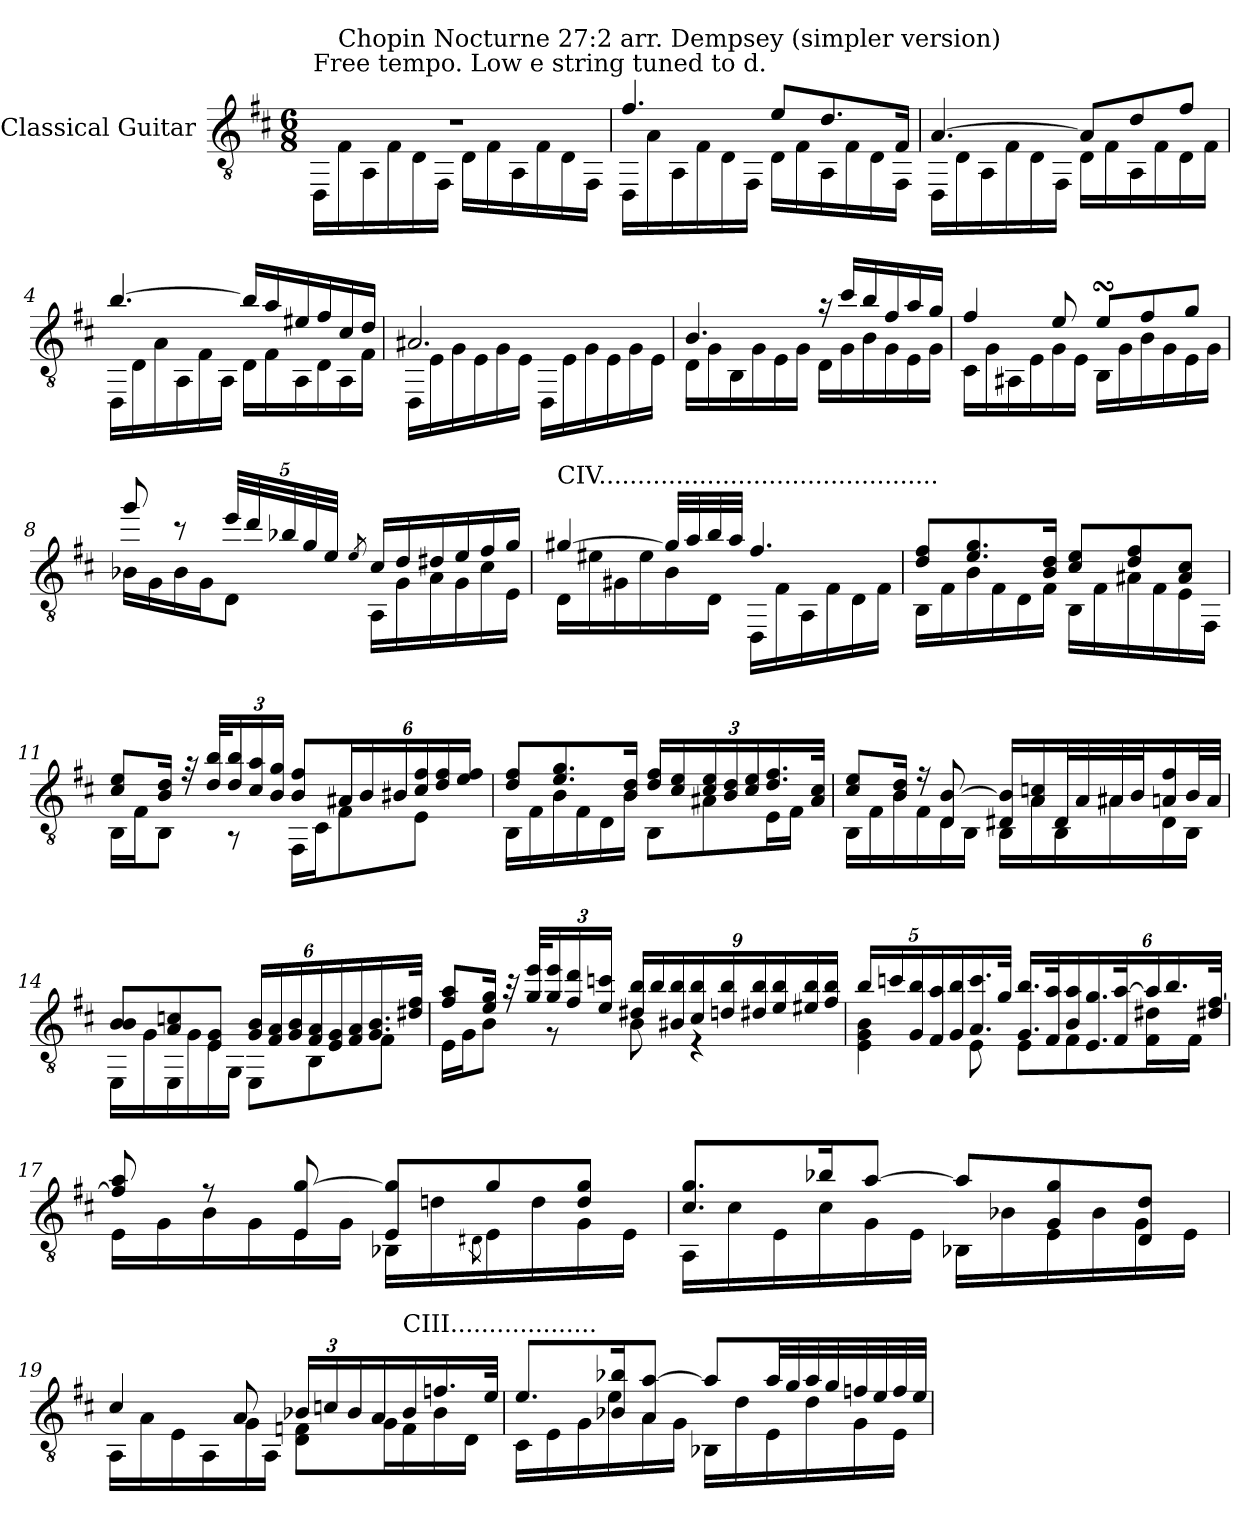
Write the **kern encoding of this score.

**kern
*part1
*staff1
*I"Classical Guitar
*I'Guit.
*clefGv2
*k[f#c#]
*M6/8
*MM40
=1
*^
!LO:TX:a:t=Free tempo. Low e string tuned to d.	!
2.r	16DD\LL
!	!LO:TX:a:t=Chopin Nocturne 27&colon;2 arr. Dempsey (simpler version)
.	16F#\
.	16AA\
.	16F#\
.	16D\
.	16FF#\JJ
.	16D\LL
.	16F#\
.	16AA\
.	16F#\
.	16D\
.	16FF#\JJ
=2	=2
4.f#/	16DD\LL
.	16A\
.	16AA\
.	16F#\
.	16D\
.	16FF#\JJ
8e/L	16D\LL
.	16F#\
8.d/	16AA\
.	16F#\
.	16D\
16F#/Jk	16FF#\JJ
=3	=3
[4.A/	16DD\LL
.	16D\
.	16AA\
.	16F#\
.	16D\
.	16FF#\JJ
8A/L]	16D\LL
.	16F#\
8d/	16AA\
.	16F#\
8f#/J	16D\
.	16F#\JJ
!!LO:LB:g=z	!!
=4	=4
[4.b/	16DD\LL
.	16D\
.	16A\
.	16AA\
.	16F#\
.	16AA\JJ
16b/LL]	16D\LL
16a/	16F#\
16e#X/	16AA\
16f#/	16D\
16c#/	16AA\
16d/JJ	16F#\JJ
=5	=5
2.A#X/	16DD\LL
.	16E\
.	16G\
.	16E\
.	16G\
.	16E\JJ
.	16DD\LL
.	16E\
.	16G\
.	16E\
.	16G\
.	16E\JJ
!!LO:LB:g=z	!!
=6	=6
4.B/	16D\LL
.	16G\
.	16BB\
.	16G\
.	16E\
.	16G\JJ
16r	16D\LL
16cc#/LL	16G\
16b/	16B\
16f#/	16G\
16a/	16E\
16g/JJ	16G\JJ
=7	=7
4f#/	16C#\LL
.	16G\
.	16AA#X\
.	16E\
8e/	16G\
.	16E\JJ
8esSSS/L	16BB\LL
.	16G\
8f#/	16B\
.	16G\
8g/J	16E\
.	16G\JJ
!!LO:LB:g=z	!!
=8	=8
8gg/	16B-X\LL
.	16G\
8r	16B-\
.	16G\J
*Xbrackettup	*
40ee/LLL	8D\J
40dd/	.
40b-X/	.
40g/	.
40e/JJJ	.
8qe/	.
16c#/LL	16AA\LL
16d/	16G\
16d#X/	16A\
16e/	16G\
16f#/	16c#\
16g/JJ	16E\JJ
=9	=9
!LO:TX:a:t=CIV............................................	!
[4g#X/	16D\LL
.	16e#X\
.	16G#X\
.	16e#\
32g#/LLL]	16B\
32a/	.
32b/	16D\JJ
32a/JJJ	.
4.f#/	16DD\LL
.	16F#\
.	16AA\
.	16F#\
.	16D\
.	16F#\JJ
!!LO:LB:g=z	!!
=10	=10
8d/ 8f#/L	16BB\LL
.	16F#\
8.e/ 8.g/	16B\
.	16F#\
.	16D\
16B/ 16d/Jk	16F#\JJ
8c#/ 8e/L	16BB\LL
.	16F#\
8d/ 8f#/	16A#X\
.	16F#\
8A#/ 8c#/J	16E\
.	16FF#\JJ
=11	=11
8c#/ 8e/L	16BB\LL
.	16F#\J
16B/ 16d/Jk	8BB\J
32r	.
32d/ 32b/KLL	.
24d/ 24b/	8r
24c#/ 24a/	.
24B/ 24g/JJ	.
8B/ 8f#/L	16FF#\LL
.	16C#\J
24A#X/L	8F#\
24B/	.
24B#X/	.
24c#/ 24f#/	8E\J
24d/ 24f#/	.
24e/ 24f#/JJ	.
!!LO:LB:g=z	!!
=12	=12
8d/ 8f#/L	16BB\LL
.	16F#\
8.e/ 8.g/	16B\
.	16F#\
.	16D\
16B/ 16d/Jk	16B\JJ
16d/ 16f#/LL	8BB\L
16c#/ 16e/	.
24c#/ 24e/	8A#X\
24B/ 24d/	.
24c#/ 24e/	.
16.d/ 16.f#/	16E\L
.	16F#\JJ
32A#/ 32c#/JJk	.
=13	=13
8c#/ 8e/L	16BB\LL
.	16F#\
16B/ 16d/Jk	16B\
16r	16F#\
8D/ [8B/	16D\
.	16BB\JJ
16D#X/ 16B/]LL	16BB\LL
16A/ 16cn/	16A\
32D#/L	16BB\
32A/	.
32A#X/	16A#\
32B/J	.
16An/ 16f#/	16D#\
32B/L	16BB\JJ
32A/JJJ	.
!!LO:LB:g=z	!!
=14	=14
8B/ 8B/L	16EE\LL
.	16G\
8A/ 8cn/	16EE\
.	16G\
8E/ 8G/J	16E\
.	16GG\JJ
24G/ 24B/LL	8EE\L
24F#/ 24A/	.
24G/ 24B/	.
24F#/ 24A/	8BB\
24E/ 24G/	.
24F#/ 24A/	.
16.G/ 16.B/	8F#\J
32d#X/ 32f#/JJk	.
!!LO:LB:g=z	!!
=15	=15
8f#/ 8a/L	16E\LL
.	16G\J
16e/ 16g/Jk	8B\J
32r	.
32g/ 32ee/KLL	.
24g/ 24ee/	8r
24f#/ 24dd/	.
24e/ 24ccn/JJ	.
24d#X/ 24b/LL	8B\
24b/	.
24B#X/ 24b/	.
24c#/ 24b/	4r
24dn/ 24b/	.
24d#X/ 24b/	.
24e/ 24b/	.
24e#X/ 24b/	.
24f#/ 24b/JJ	.
!!LO:PB:g=z	!!
=16	=16
20b/LL	4E\ 4G\ 4B\
20ccn/	.
20G/ 20b/	.
20F#/ 20a/	.
20G/ 20b/	.
16.A/ 16.cc/	8E\
32g/JJk	.
16.G/ 16.b/LL	8E\L
32F#/ 32a/K	.
24B/ 24a/	8F#\
24.E/ 24.g/	.
48F#/ [48a/K	.
24a/]	16F#\ 16d#X\L
24.b/	.
.	16F#\JJ
48d#X/ [48f#/JJk	.
=17	=17
8f#/] 8a/	16E\LL
.	16G\
8r	16B\
.	16G\
8E/ [8g/	16E\
.	16G\JJ
8E/ 8g/]L	16BB-X\LL
.	16dn\
.	8qD#X\
8g/	16E\
.	16d\
8d/ 8g/J	16G\
.	16E\JJ
!!LO:LB:g=z	!!
=18	=18
8.c#/ 8.g/L	16AA\LL
.	16c#\
.	16E\
16b-X/K	16c#\
[8a/J	16G\
.	16E\JJ
8a/L]	16BB-X\LL
.	16B-X\
8G/ 8g/	16E\
.	16B-\
8D/ 8d/J	16G\
.	16E\JJ
=19	=19
4c#/	16AA\LL
.	16A\
.	16E\
.	16AA\
8A/	16G\
.	16AA\JJ
24B-X/LL	8D\ 8Fn\L
24cn/	.
24B-/	.
16A/	16G\L
!LO:TX:a:t=CIII...................	!
16B-/	16F\
16.fn/	16B-\
.	16D\JJ
32e/JJk	.
!!LO:LB:g=z	!!
=20	=20
8.e/L	16C#\LL
.	16E\
.	16G\
16B-X/ 16b-X/K	16e\
8A/ [8a/J	16A\
.	16G\JJ
8a/L]	16BB-X\LL
.	16d\
32a/LL	16E\
32g/	.
32a/	16d\
32g/	.
32fn/	16G\
32e/	.
32f/	16E\JJ
32e/JJJ	.
*v	*v
=
*-
